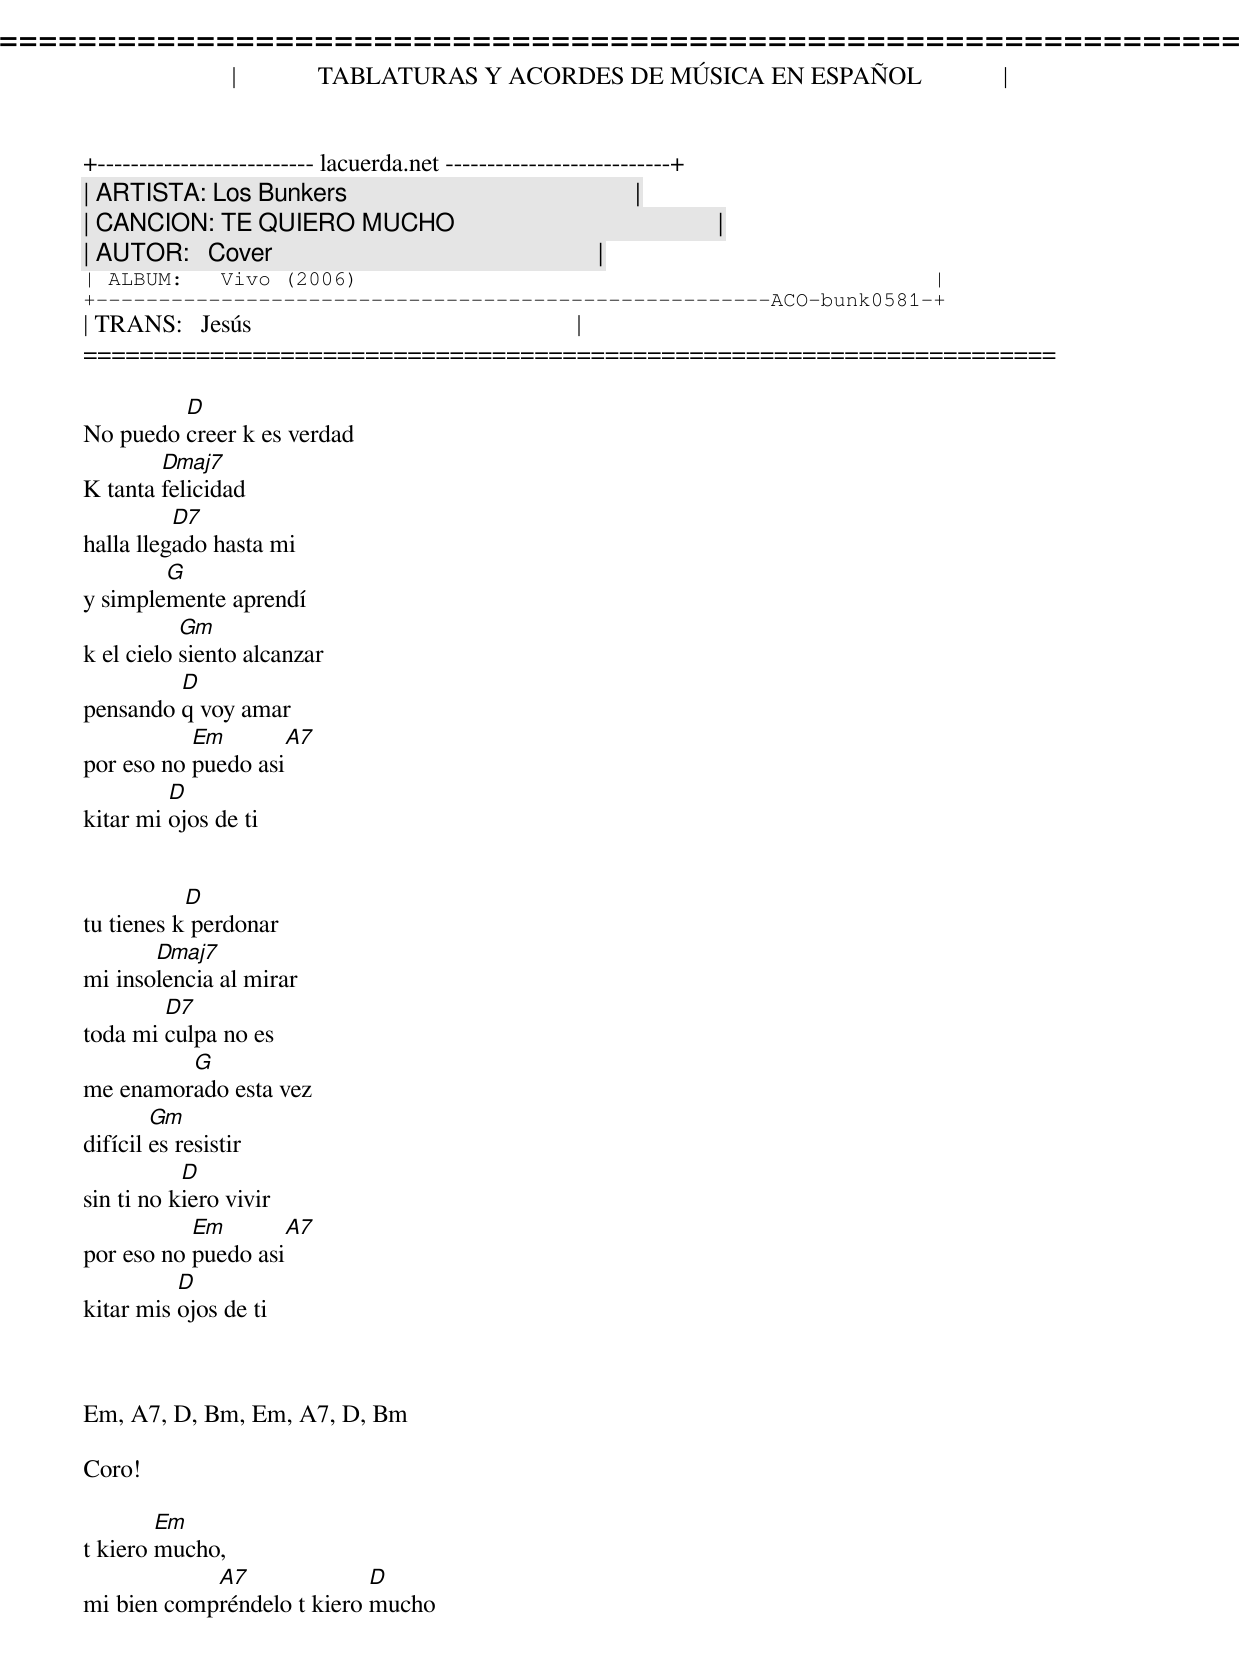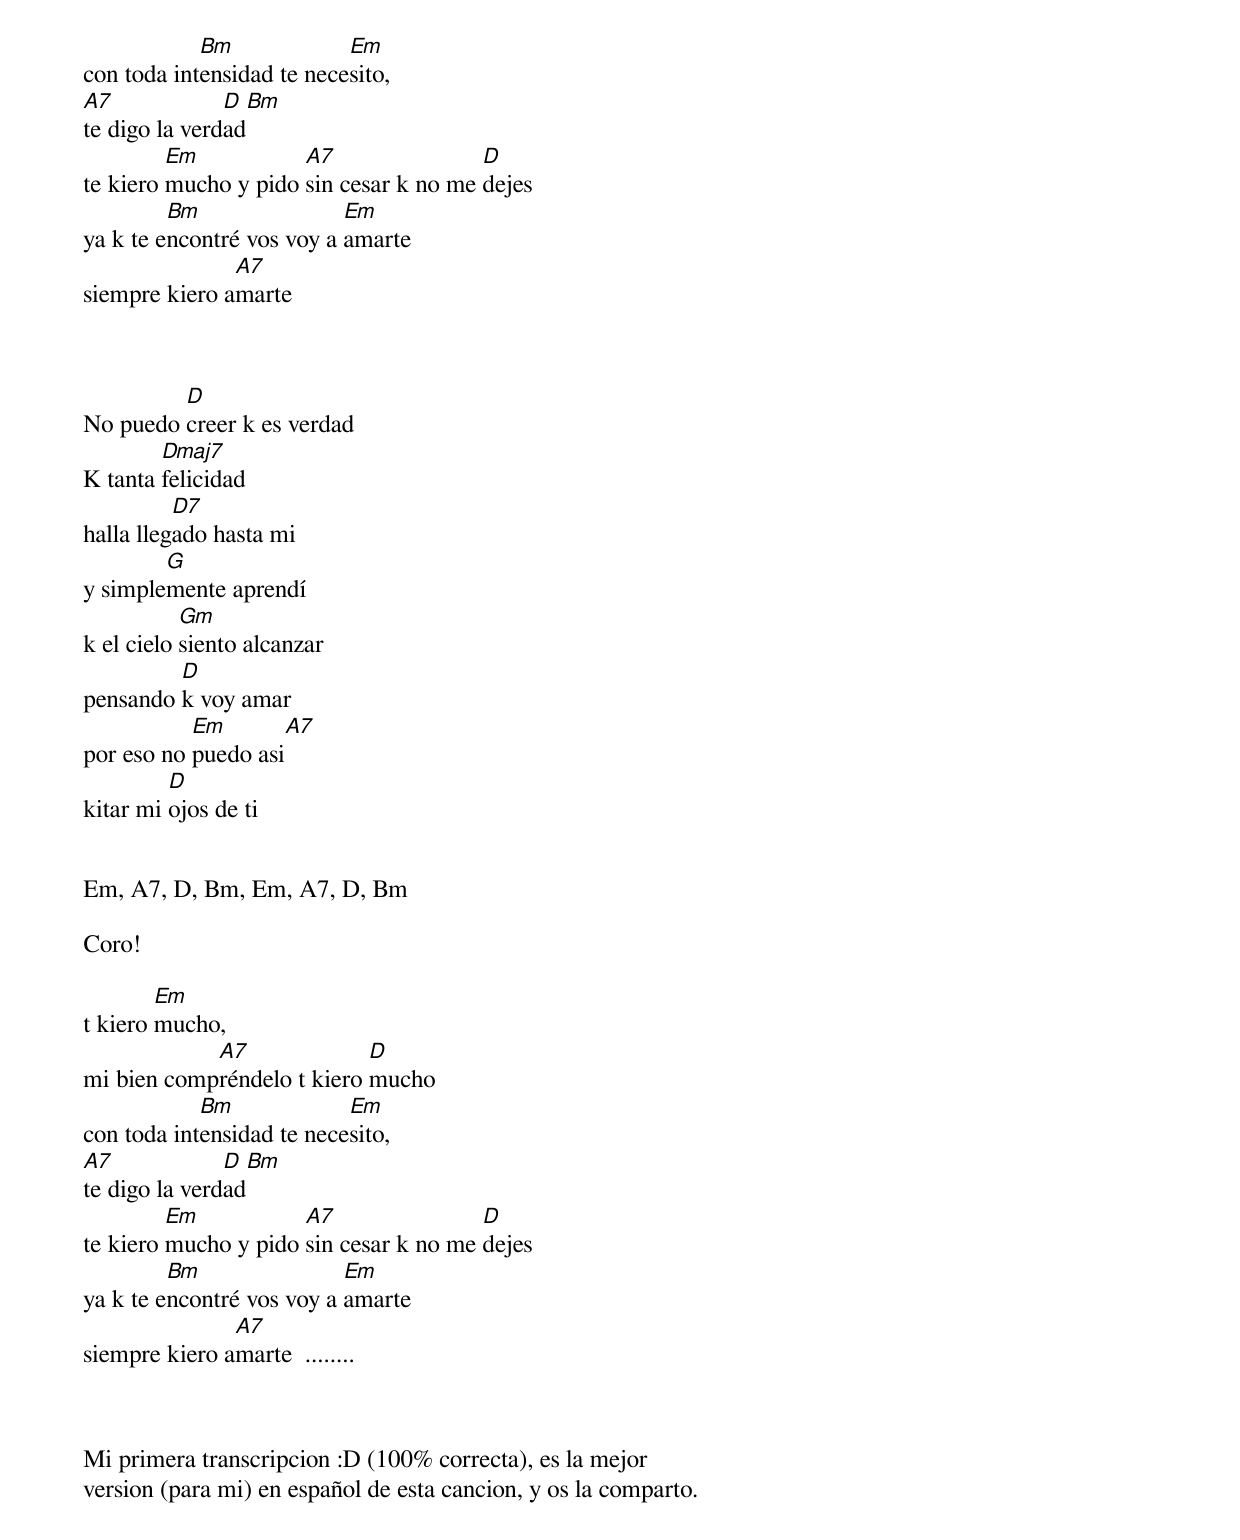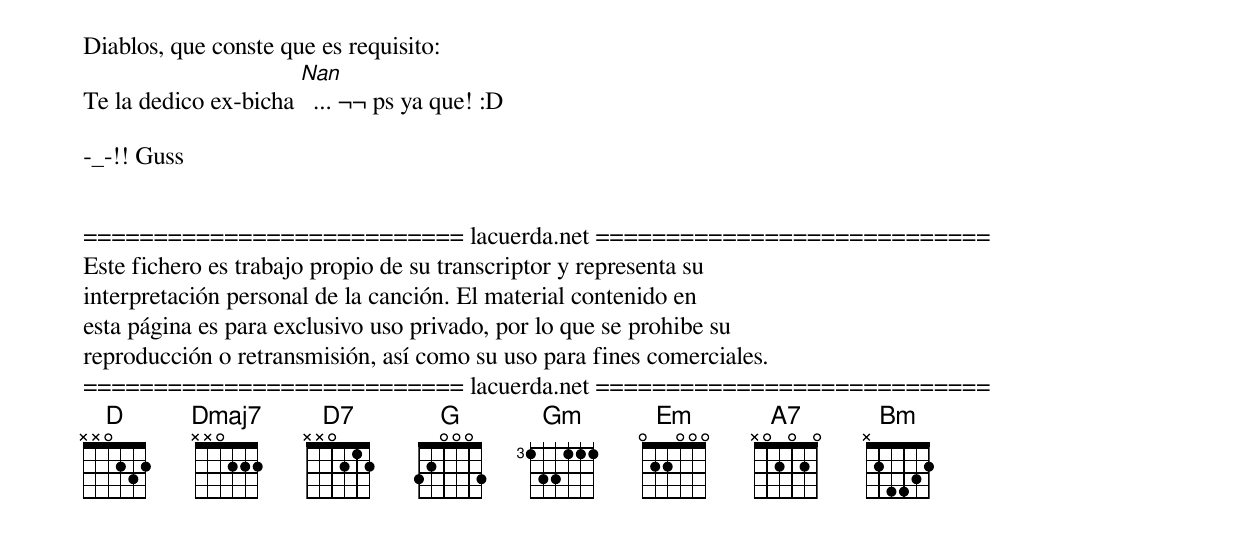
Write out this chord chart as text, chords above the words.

=====================================================================
|             TABLATURAS Y ACORDES DE MÚSICA EN ESPAÑOL             |
+-------------------------- lacuerda.net ---------------------------+
| ARTISTA: Los Bunkers                                              |
| CANCION: TE QUIERO MUCHO                                          |
| AUTOR:   Cover                                                    |
| ALBUM:   Vivo (2006)                                              |
+------------------------------------------------------ACO-bunk0581-+
| TRANS:   Jesús                                                    |
=====================================================================

         D
No puedo creer k es verdad
        Dmaj7
K tanta felicidad
          D7
halla llegado hasta mi
        G
y simplemente aprendí
           Gm
k el cielo siento alcanzar
         D
pensando q voy amar
           Em       A7
por eso no puedo asi
         D
kitar mi ojos de ti


           D
tu tienes k perdonar
       Dmaj7
mi insolencia al mirar
        D7
toda mi culpa no es
         G
me enamorado esta vez
        Gm
difícil es resistir
           D
sin ti no kiero vivir
           Em       A7
por eso no puedo asi
          D
kitar mis ojos de ti



Em, A7, D, Bm, Em, A7, D, Bm

Coro!

        Em
t kiero mucho,
            A7              D
mi bien compréndelo t kiero mucho
            Bm             Em
con toda intensidad te necesito,
A7             D   Bm
te digo la verdad
         Em           A7                D
te kiero mucho y pido sin cesar k no me dejes
         Bm                Em
ya k te encontré vos voy a amarte
               A7
siempre kiero amarte



         D
No puedo creer k es verdad
        Dmaj7
K tanta felicidad
          D7
halla llegado hasta mi
        G
y simplemente aprendí
           Gm
k el cielo siento alcanzar
         D
pensando k voy amar
           Em       A7
por eso no puedo asi
         D
kitar mi ojos de ti


Em, A7, D, Bm, Em, A7, D, Bm

Coro!

        Em
t kiero mucho,
            A7              D
mi bien compréndelo t kiero mucho
            Bm             Em
con toda intensidad te necesito,
A7             D   Bm
te digo la verdad
         Em           A7                D
te kiero mucho y pido sin cesar k no me dejes
         Bm                Em
ya k te encontré vos voy a amarte
               A7
siempre kiero amarte  ........



Mi primera transcripcion :D (100% correcta), es la mejor
version (para mi) en español de esta cancion, y os la comparto.

Diablos, que conste que es requisito:
Te la dedico ex-bicha [Nan]  ... ¬¬ ps ya que! :D

-_-!! Guss


=========================== lacuerda.net ============================
Este fichero es trabajo propio de su transcriptor y representa su
interpretación personal de la canción. El material contenido en
esta página es para exclusivo uso privado, por lo que se prohibe su
reproducción o retransmisión, así como su uso para fines comerciales.
=========================== lacuerda.net ============================
